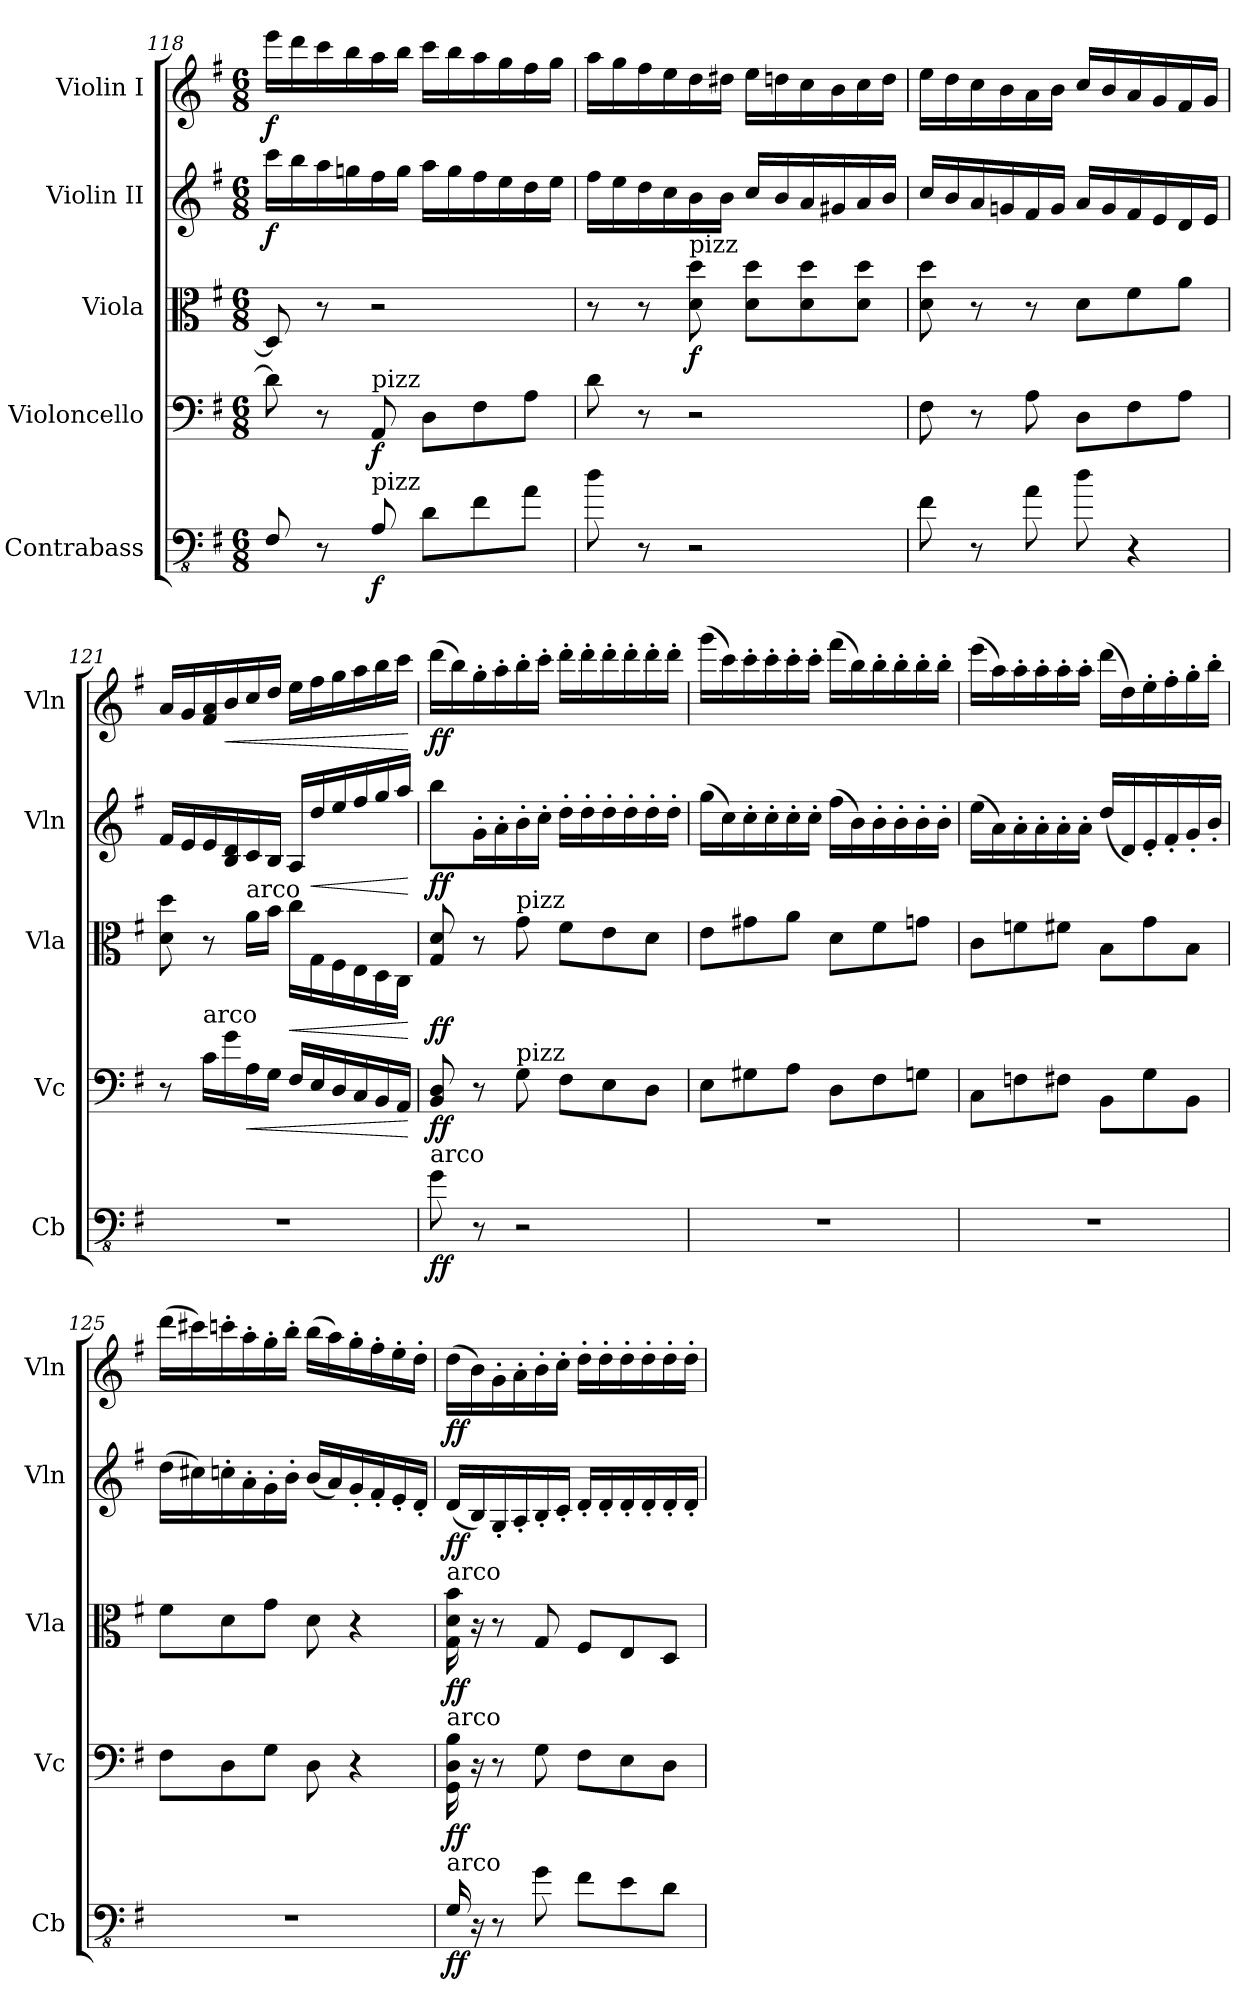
**kern	**dynam	**kern	**dynam	**kern	**dynam	**kern	**dynam	**kern	**dynam
*part5	*part5	*part4	*part4	*part3	*part3	*part2	*part2	*part1	*part1
*staff5	*staff5	*staff4	*staff4	*staff3	*staff3	*staff2	*staff2	*staff1	*staff1
*I"Contrabass	*	*I"Violoncello	*	*I"Viola	*	*I"Violin II	*	*I"Violin I	*
*I'Cb	*	*I'Vc	*	*I'Vla	*	*I'Vln	*	*I'Vln	*
*clefFv4	*	*clefF4	*	*clefC3	*	*clefG2	*	*clefG2	*
*ITrd7c12	*	*	*	*	*	*	*	*	*
*k[f#]	*	*k[f#]	*	*k[f#]	*	*k[f#]	*	*k[f#]	*
*M6/8	*	*M6/8	*	*M6/8	*	*M6/8	*	*M6/8	*
=118	=118	=118	=118	=118	=118	=118	=118	=118	=118
!	!	!	!	!	!	!	!LO:DY:b	!	!LO:DY:b
8FFF#/	.	8d\]	.	8D/]	.	16ccc\LL	f	16eee\LL	f
.	.	.	.	.	.	16bb\	.	16ddd\	.
8r	.	8r	.	8r	.	16aa\	.	16ccc\	.
.	.	.	.	.	.	16ggn\	.	16bb\	.
!	!	!LO:TX:a:t=pizz	!	!	!	!	!	!	!
!LO:TX:a:t=pizz	!	!	!	!	!	!	!	!	!
!	!LO:DY:b	!	!LO:DY:b	!	!	!	!	!	!
8AAA/	f	8AA/	f	2r	.	16ff#\	.	16aa\	.
.	.	.	.	.	.	16gg\JJ	.	16bb\JJ	.
8DD\L	.	8D\L	.	.	.	16aa\LL	.	16ccc\LL	.
.	.	.	.	.	.	16gg\	.	16bb\	.
8FF#\	.	8F#\	.	.	.	16ff#\	.	16aa\	.
.	.	.	.	.	.	16ee\	.	16gg\	.
8AA\J	.	8A\J	.	.	.	16dd\	.	16ff#\	.
.	.	.	.	.	.	16ee\JJ	.	16gg\JJ	.
=119	=119	=119	=119	=119	=119	=119	=119	=119	=119
8D\	.	8d\	.	8r	.	16ff#\LL	.	16aa\LL	.
.	.	.	.	.	.	16ee\	.	16gg\	.
8r	.	8r	.	8r	.	16dd\	.	16ff#\	.
.	.	.	.	.	.	16cc\	.	16ee\	.
!	!	!	!	!LO:TX:a:t=pizz	!	!	!	!	!
!	!	!	!	!	!LO:DY:b	!	!	!	!
2r	.	2r	.	8d\ 8dd\	f	16b\	.	16dd\	.
.	.	.	.	.	.	16b\JJ	.	16dd#X\JJ	.
.	.	.	.	8d\ 8dd\L	.	16cc/LL	.	16ee\LL	.
.	.	.	.	.	.	16b/	.	16ddn\	.
.	.	.	.	8d\ 8dd\	.	16a/	.	16cc\	.
.	.	.	.	.	.	16g#X/	.	16b\	.
.	.	.	.	8d\ 8dd\J	.	16a/	.	16cc\	.
.	.	.	.	.	.	16b/JJ	.	16dd\JJ	.
!!LO:LB:g=z
=120	=120	=120	=120	=120	=120	=120	=120	=120	=120
8FF#\	.	8F#\	.	8d\ 8dd\	.	16cc/LL	.	16ee\LL	.
.	.	.	.	.	.	16b/	.	16dd\	.
8r	.	8r	.	8r	.	16a/	.	16cc\	.
.	.	.	.	.	.	16gn/	.	16b\	.
8AA\	.	8A\	.	8r	.	16f#/	.	16a\	.
.	.	.	.	.	.	16g/JJ	.	16b\JJ	.
8D\	.	8D\L	.	8d\L	.	16a/LL	.	16cc/LL	.
.	.	.	.	.	.	16g/	.	16b/	.
4r	.	8F#\	.	8f#\	.	16f#/	.	16a/	.
.	.	.	.	.	.	16e/	.	16g/	.
.	.	8A\J	.	8a\J	.	16d/	.	16f#/	.
.	.	.	.	.	.	16e/JJ	.	16g/JJ	.
=121	=121	=121	=121	=121	=121	=121	=121	=121	=121
2.r	.	8r	.	8d\ 8dd\	.	16f#/LL	.	16a/LL	.
.	.	.	.	.	.	16e/	.	16g/	.
!	!	!LO:TX:a:t=arco	!	!	!	!	!	!	!
.	.	16c\LL	.	8r	.	16e/	.	16f#/ 16a/	.
!	!	!	!	!	!	!	!	!	!LO:HP:b
.	.	16g\	.	.	.	16B/ 16d/	.	16b/	<
!	!	!	!	!LO:TX:a:t=arco	!	!	!	!	!
!	!	!	!LO:HP:b	!	!	!	!	!	!
.	.	16A\	<	16a\LL	.	16c/	.	16cc/	.
.	.	16G\JJ	.	16b\JJ	.	16B/JJ	.	16dd/JJ	.
!	!	!	!	!	!LO:HP:b	!	!	!	!
.	.	16F#/LL	.	16cc\LL	<	16A/LL	.	16ee\LL	.
!	!	!	!	!	!	!	!LO:HP:b	!	!
.	.	16E/	.	16G\	.	16dd/	<	16ff#\	.
.	.	16D/	.	16F#\	.	16ee/	.	16gg\	.
.	.	16C/	.	16E\	.	16ff#/	.	16aa\	.
.	.	16BB/	.	16D\	.	16gg/	.	16bb\	.
.	.	16AA/JJ	.	16C\JJ	.	16aa/JJ	.	16ccc\JJ	.
.	.	.	[	.	[	.	[	.	[
=122	=122	=122	=122	=122	=122	=122	=122	=122	=122
!LO:TX:a:t=arco	!	!	!	!	!	!	!	!	!
!	!LO:DY:b	!	!LO:DY:b	!	!LO:DY:b	!	!LO:DY:b	!	!LO:DY:b
8GG\	ff	8BB/ 8D/	ff	8G/ 8d/	ff	8bb\L	ff	(16ddd\LL	ff
.	.	.	.	.	.	.	.	16bb\)	.
8r	.	8r	.	8r	.	16g'\L	.	16gg'\	.
.	.	.	.	.	.	16a'\	.	16aa'\	.
!	!	!	!	!LO:TX:a:t=pizz	!	!	!	!	!
!	!	!LO:TX:a:t=pizz	!	!	!	!	!	!	!
2r	.	8G\	.	8g\	.	16b'\	.	16bb'\	.
.	.	.	.	.	.	16cc'\JJ	.	16ccc'\JJ	.
.	.	8F#\L	.	8f#\L	.	16dd'\LL	.	16ddd'\LL	.
.	.	.	.	.	.	16dd'\	.	16ddd'\	.
.	.	8E\	.	8e\	.	16dd'\	.	16ddd'\	.
.	.	.	.	.	.	16dd'\	.	16ddd'\	.
.	.	8D\J	.	8d\J	.	16dd'\	.	16ddd'\	.
.	.	.	.	.	.	16dd'\JJ	.	16ddd'\JJ	.
!!LO:PB:g=z
=123	=123	=123	=123	=123	=123	=123	=123	=123	=123
2.r	.	8E\L	.	8e\L	.	(16gg\LL	.	(16ggg\LL	.
.	.	.	.	.	.	16cc\)	.	16ccc\)	.
.	.	8G#X\	.	8g#X\	.	16cc'\	.	16ccc'\	.
.	.	.	.	.	.	16cc'\	.	16ccc'\	.
.	.	8A\J	.	8a\J	.	16cc'\	.	16ccc'\	.
.	.	.	.	.	.	16cc'\JJ	.	16ccc'\JJ	.
.	.	8D\L	.	8d\L	.	(16ff#\LL	.	(16fff#\LL	.
.	.	.	.	.	.	16b\)	.	16bb\)	.
.	.	8F#\	.	8f#\	.	16b'\	.	16bb'\	.
.	.	.	.	.	.	16b'\	.	16bb'\	.
.	.	8Gn\J	.	8gn\J	.	16b'\	.	16bb'\	.
.	.	.	.	.	.	16b'\JJ	.	16bb'\JJ	.
=124	=124	=124	=124	=124	=124	=124	=124	=124	=124
2.r	.	8C\L	.	8c\L	.	(16ee\LL	.	(16eee\LL	.
.	.	.	.	.	.	16a\)	.	16aa\)	.
.	.	8Fn\	.	8fn\	.	16a'\	.	16aa'\	.
.	.	.	.	.	.	16a'\	.	16aa'\	.
.	.	8F#X\J	.	8f#X\J	.	16a'\	.	16aa'\	.
.	.	.	.	.	.	16a'\JJ	.	16aa'\JJ	.
.	.	8BB\L	.	8B\L	.	(16dd/LL	.	(16ddd\LL	.
.	.	.	.	.	.	16d/)	.	16dd\)	.
.	.	8G\	.	8g\	.	16e'/	.	16ee'\	.
.	.	.	.	.	.	16f#'/	.	16ff#'\	.
.	.	8BB\J	.	8B\J	.	16g'/	.	16gg'\	.
.	.	.	.	.	.	16b'/JJ	.	16bb'\JJ	.
=125	=125	=125	=125	=125	=125	=125	=125	=125	=125
2.r	.	8F#\L	.	8f#\L	.	(16dd\LL	.	(16ddd\LL	.
.	.	.	.	.	.	16cc#X\)	.	16ccc#X\)	.
.	.	8D\	.	8d\	.	16ccn'\	.	16cccn'\	.
.	.	.	.	.	.	16a'\	.	16aa'\	.
.	.	8G\J	.	8g\J	.	16g'\	.	16gg'\	.
.	.	.	.	.	.	16b'\JJ	.	16bb'\JJ	.
.	.	8D\	.	8d\	.	(16b/LL	.	(16bb\LL	.
.	.	.	.	.	.	16a/)	.	16aa\)	.
.	.	4r	.	4r	.	16g'/	.	16gg'\	.
.	.	.	.	.	.	16f#'/	.	16ff#'\	.
.	.	.	.	.	.	16e'/	.	16ee'\	.
.	.	.	.	.	.	16d'/JJ	.	16dd'\JJ	.
!!LO:LB:g=z
=126	=126	=126	=126	=126	=126	=126	=126	=126	=126
!	!	!	!	!LO:TX:a:t=arco	!	!	!	!	!
!	!	!LO:TX:a:t=arco	!	!	!	!	!	!	!
!LO:TX:a:t=arco	!	!	!	!	!	!	!	!	!
!	!LO:DY:b	!	!LO:DY:b	!	!LO:DY:b	!	!LO:DY:b	!	!LO:DY:b
16GGG/	ff	16GG\ 16D\ 16B\	ff	16G\ 16d\ 16b\	ff	(16d/LL	ff	(16dd\LL	ff
16r	.	16r	.	16r	.	16B/)	.	16b\)	.
8r	.	8r	.	8r	.	16G'/	.	16g'\	.
.	.	.	.	.	.	16A'/	.	16a'\	.
8GG\	.	8G\	.	8G/	.	16B'/	.	16b'\	.
.	.	.	.	.	.	16c'/JJ	.	16cc'\JJ	.
8FF#\L	.	8F#\L	.	8F#/L	.	16d'/LL	.	16dd'\LL	.
.	.	.	.	.	.	16d'/	.	16dd'\	.
8EE\	.	8E\	.	8E/	.	16d'/	.	16dd'\	.
.	.	.	.	.	.	16d'/	.	16dd'\	.
8DD\J	.	8D\J	.	8D/J	.	16d'/	.	16dd'\	.
.	.	.	.	.	.	16d'/JJ	.	16dd'\JJ	.
=	=	=	=	=	=	=	=	=	=
*-	*-	*-	*-	*-	*-	*-	*-	*-	*-
